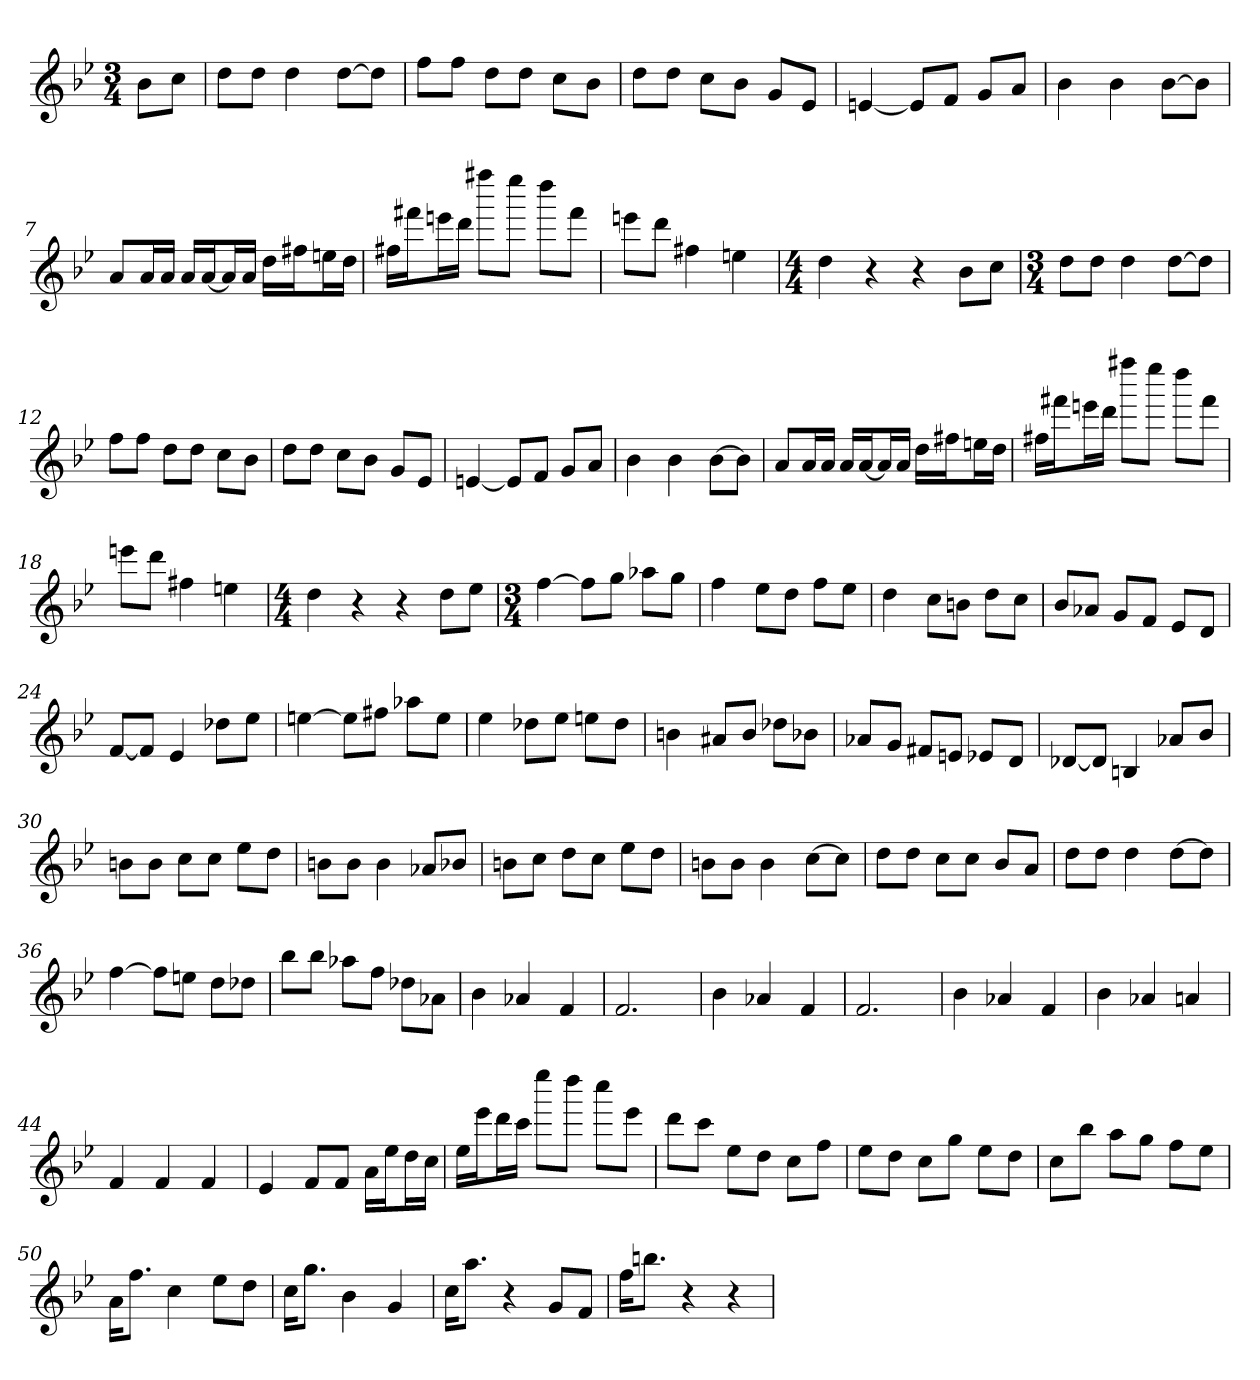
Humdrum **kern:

**kern
*part1
*staff1
*clefG2
*k[b-e-]
*B-:
*M3/4
=
8b-\L
8cc\J
=2
8dd\L
8dd\J
4dd
[8dd\L
8dd\J]
=3
8ff\L
8ff\J
8dd\L
8dd\J
8cc\L
8b-\J
=4
8dd\L
8dd\J
8cc\L
8b-\J
8g/L
8e-/J
=5
[4en
8e/L]
8f/J
8g/L
8a/J
=6
4b-
4b-
[8b-\L
8b-\J]
=7
8a/L
16a/L
16a/JJ
16a/LL
[16a/J
16a/L]
16a/JJ
16dd\LL
16ff#X\J
16een\L
16dd\JJ
=8
16ff#X\LL
16fff#X\J
16eeen\L
16ddd\JJ
8ffff#X\L
8eeee-\J
8dddd\L
8fff#\J
=9
8eeen\L
8ddd\J
4ff#X
4een
=10
*M4/4
4dd
4r
4r
8b-\L
8cc\J
=11
*M3/4
8dd\L
8dd\J
4dd
[8dd\L
8dd\J]
=12
8ff\L
8ff\J
8dd\L
8dd\J
8cc\L
8b-\J
=13
8dd\L
8dd\J
8cc\L
8b-\J
8g/L
8e-/J
=14
[4en
8e/L]
8f/J
8g/L
8a/J
=15
4b-
4b-
[8b-\L
8b-\J]
=16
8a/L
16a/L
16a/JJ
16a/LL
[16a/J
16a/L]
16a/JJ
16dd\LL
16ff#X\J
16een\L
16dd\JJ
=17
16ff#X\LL
16fff#X\J
16eeen\L
16ddd\JJ
8ffff#X\L
8eeee-\J
8dddd\L
8fff#\J
=18
8eeen\L
8ddd\J
4ff#X
4een
=19
*M4/4
4dd
4r
4r
8dd\L
8ee-\J
=20
*M3/4
[4ff
8ff\L]
8gg\J
8aa-X\L
8gg\J
=21
4ff
8ee-\L
8dd\J
8ff\L
8ee-\J
=22
4dd
8cc\L
8bn\J
8dd\L
8cc\J
=23
8b-/L
8a-X/J
8g/L
8f/J
8e-/L
8d/J
=24
[8f/L
8f/J]
4e-
8dd-X\L
8ee-\J
=25
[4een
8ee\L]
8ff#X\J
8aa-X\L
8ee\J
=26
4ee-
8dd-X\L
8ee-\J
8een\L
8dd-\J
=27
4bn
8a#X/L
8b/J
8dd-X\L
8b-X\J
=28
8a-X/L
8g/J
8f#X/L
8en/J
8e-X/L
8d/J
=29
[8d-X/L
8d-/J]
4Bn
8a-X/L
8b-/J
=30
8bn\L
8b\J
8cc\L
8cc\J
8ee-\L
8dd\J
=31
8bn\L
8b\J
4b
8a-X/L
8b-X/J
=32
8bn\L
8cc\J
8dd\L
8cc\J
8ee-\L
8dd\J
=33
8bn\L
8b\J
4b
[8cc\L
8cc\J]
=34
8dd\L
8dd\J
8cc\L
8cc\J
8b-/L
8a/J
=35
8dd\L
8dd\J
4dd
[8dd\L
8dd\J]
=36
[4ff
8ff\L]
8een\J
8dd\L
8dd-X\J
=37
8bb-\L
8bb-\J
8aa-X\L
8ff\J
8dd-X\L
8a-X\J
=38
4b-
4a-X
4f
=39
2.f
=40
4b-
4a-X
4f
=41
2.f
=42
4b-
4a-X
4f
=43
4b-
4a-X
4an
=44
4f
4f
4f
=45
4e-
8f/L
8f/J
16a\LL
16ee-\J
16dd\L
16cc\JJ
=46
16ee-\LL
16eee-\J
16ddd\L
16ccc\JJ
8eeee-\L
8dddd\J
8cccc\L
8eee-\J
=47
8ddd\L
8ccc\J
8ee-\L
8dd\J
8cc\L
8ff\J
=48
8ee-\L
8dd\J
8cc\L
8gg\J
8ee-\L
8dd\J
=49
8cc\L
8bb-\J
8aa\L
8gg\J
8ff\L
8ee-\J
=50
16a\KL
8.ff\J
4cc
8ee-\L
8dd\J
=51
16cc\KL
8.gg\J
4b-
4g
=52
16cc\KL
8.aa\J
4r
8g/L
8f/J
=53
16ff\KL
8.bbn\J
4r
4r
=
*-
